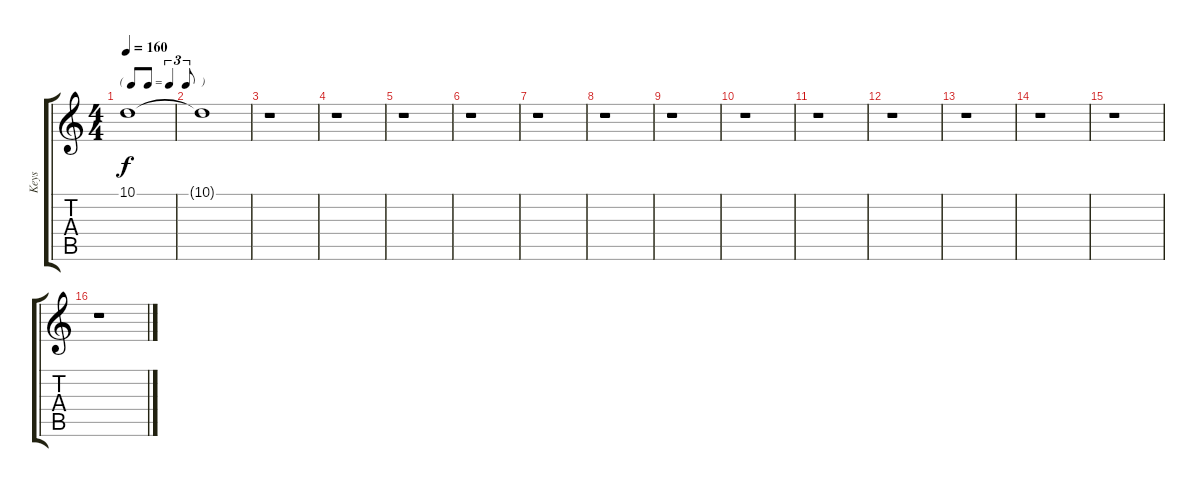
\track ("Keys" "Keys") {instrument synthstrings1}
\staff {score tabs}
\tuning (E4 B3 G3 D3 A2 E2) {hide}
\ts (4 4)
\tf triplet8th
\tempo 160
\clef g2
\ks c
10.1{t}.1{dy f} |
10.1{t}.1 |
r.1 |
r.1 |
r.1 |
r.1 |
r.1 |
r.1 |
r.1 |
r.1 |
r.1 |
r.1 |
r.1 |
r.1 |
r.1 |
r.1
